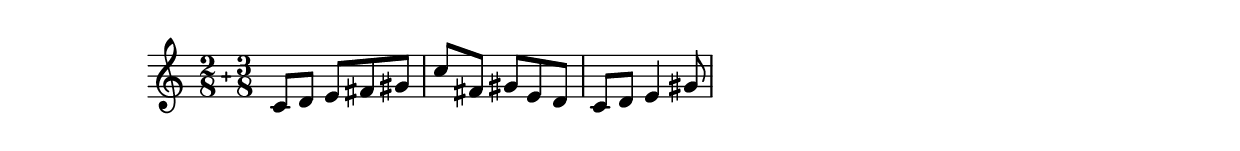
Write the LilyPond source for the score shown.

% DO NOT EDIT this file manually; it is automatically
% generated from Documentation/snippets/new
% Make any changes in Documentation/snippets/new/
% and then run scripts/auxiliar/makelsr.py
%
% This file is in the public domain.
%% Note: this file works from version 2.14.0
\version "2.14.0"

\header {
%% Translation of GIT committish: 70f5f30161f7b804a681cd080274bfcdc9f4fe8c
 doctitlees = "Indicaciones de compases compuestos"
 texidoces = "
Las indicaciones de compás poco frecuentes como @qq{5/8} se pueden
ejecutar como compases compuestos (p.ej. @qq{3/8 + 2/8}), que combinan
dos o más metros diferentes. LilyPond puede hacer la música de este
tipo fácil de leer e interpretar, imprimiendo explícitamente las
indicaciones de compás compuesto y adaptando el comportamiento
automático de las barras (también se pueden añadir indicaciones
gráficas de la agrupación de compases; véase el fragmento de código
apropiado en la base de datos).

"


%% Translation of GIT committish: 0a868be38a775ecb1ef935b079000cebbc64de40
texidocde = "
Ungerade Taktarten werden (wie etwa \"5/8\") werden oft als zusammengesetzte
Taktarten interpretiert (bspw. \"3/8 + 2/8\"), in welchen zwei oder mehr
Teiltakte unterschieden werden.  LilyPond kann derartige Noten produzieren,
indem entsprechende Taktarten gesetzt werden und die automatische
Bebalkung angepasst wird.

"
  doctitlede = "Zusammengesetzte Taktarten"



%% Translation of GIT committish: 4da4307e396243a5a3bc33a0c2753acac92cb685
  texidocfr = "
Des métriques telles que @qq{5/8} peuvent s'interpréter sous une forme
décomposée --- @qq{3/8 + 2/8} par exemple --- qui combine plusieurs
métriques.  LilyPond est capable de rendre ce type de notation, plus
  facile à lire et à interpréter, en imprimant cette métrique composite
  et en adaptant les règles de ligature automatique en conséquence.

"
  doctitlefr = "Métrique décomposée"

  lsrtags = "rhythms"
  texidoc = "
Odd 20th century time signatures (such as \"5/8\") can often be played
as compound time signatures (e.g. \"3/8 + 2/8\"), which combine two or
more inequal metrics. LilyPond can make such music quite easy to read
and play, by explicitly printing the compound time signatures and
adapting the automatic beaming behavior. (Graphic measure grouping
indications can also be added; see the appropriate snippet in this
database.)
"
  doctitle = "Compound time signatures"
} % begin verbatim


#(define ((compound-time one two num) grob)
   (grob-interpret-markup grob
                          (markup #:override '(baseline-skip . 0) #:number
                                  (#:line ((#:column (one num))
                                           #:vcenter "+"
                                           (#:column (two num)))))))

\relative c' {
  \override Staff.TimeSignature #'stencil = #(compound-time "2" "3" "8")
  \time 5/8
  \set Staff.beatStructure = #'(2 3)
  c8 d e fis gis
  c8 fis, gis e d
  c8 d e4 gis8
}
